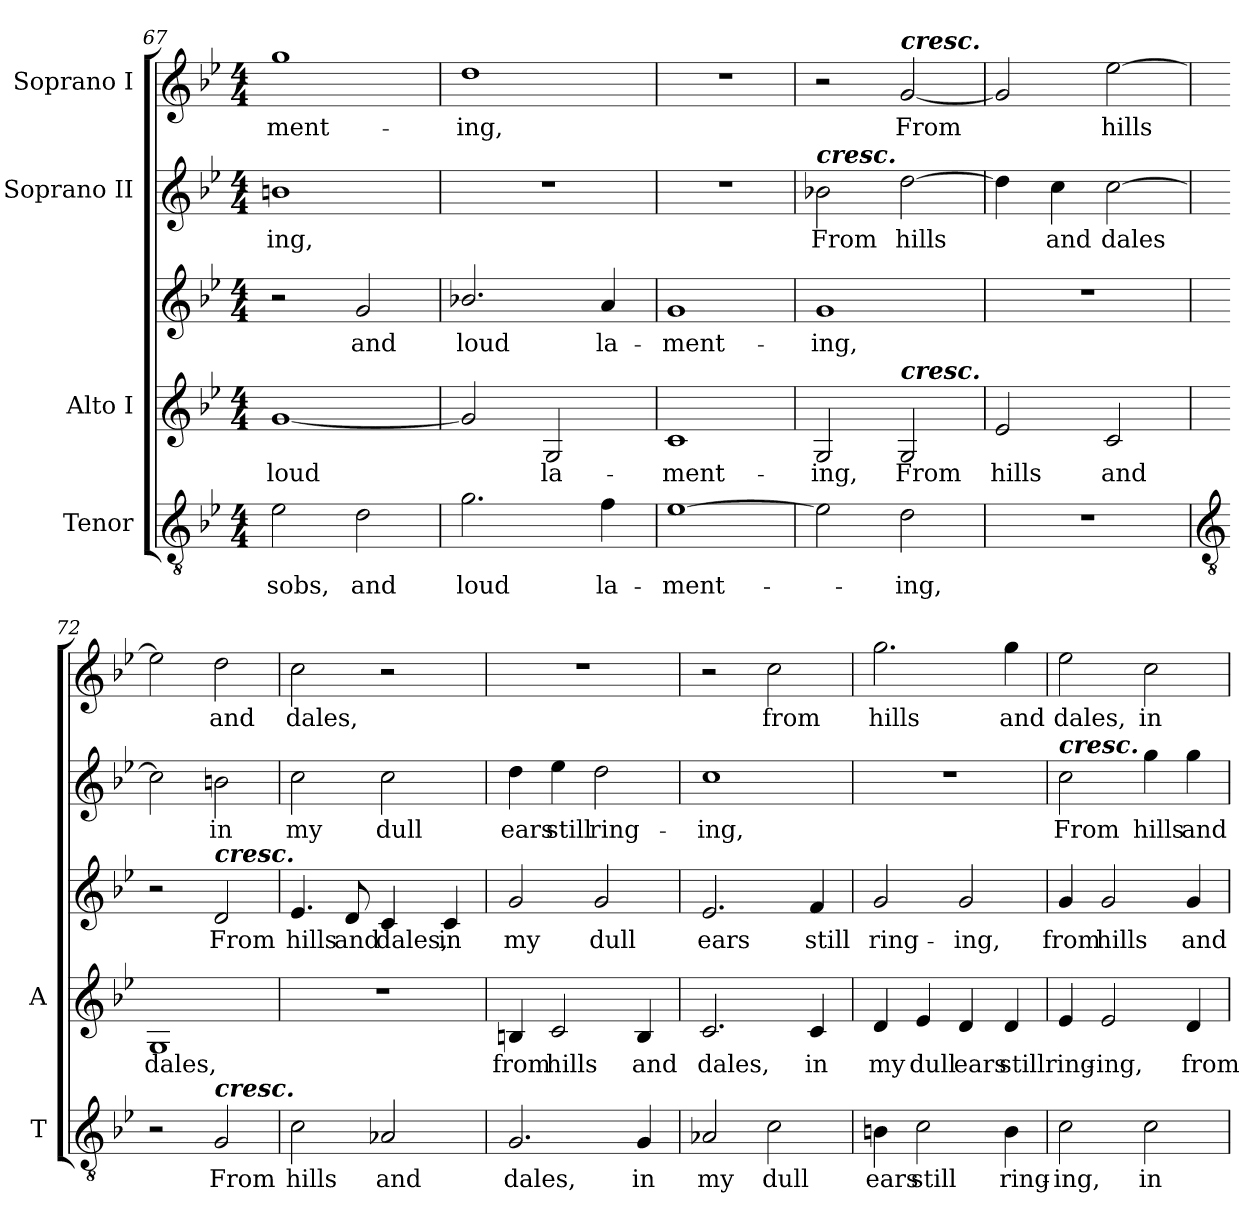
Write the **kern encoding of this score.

**kern	**text	**kern	**text	**kern	**text	**kern	**text	**kern	**text
*part4	*part4	*part3	*part3	*part3	*part3	*part2	*part2	*part1	*part1
*staff5	*staff5	*staff4	*staff4	*staff3	*staff3	*staff2	*staff2	*staff1	*staff1
*I"Tenor	*	*I"Alto I	*	*	*	*I"Soprano II	*	*I"Soprano I	*
*I'T	*	*I'A	*	*	*	*	*	*	*
*clefGv2	*	*clefG2	*	*clefG2	*	*clefG2	*	*clefG2	*
*k[b-e-]	*	*k[b-e-]	*	*k[b-e-]	*	*k[b-e-]	*	*k[b-e-]	*
*B-:	*	*B-:	*	*B-:	*	*B-:	*	*B-:	*
*M4/4	*	*M4/4	*	*M4/4	*	*M4/4	*	*M4/4	*
=67	=67	=67	=67	=67	=67	=67	=67	=67	=67
!	!LO:LY:b	!	!LO:LY:b	!	!	!	!LO:LY:b	!	!LO:LY:b
2e-	sobs,	[1g	loud	2r	.	1bn	-ing,	1gg	-ment-
!	!LO:LY:b	!	!	!	!LO:LY:b	!	!	!	!
2d	and	.	.	2g	and	.	.	.	.
=68	=68	=68	=68	=68	=68	=68	=68	=68	=68
!	!LO:LY:b	!	!	!	!LO:LY:b	!	!	!	!LO:LY:b
2.g	loud	2g]	.	2.b-X/	loud	1r	.	1dd	-ing,
!	!	!	!LO:LY:b	!	!	!	!	!	!
.	.	2G	-la-	.	.	.	.	.	.
!	!LO:LY:b	!	!	!	!LO:LY:b	!	!	!	!
4f	la-	.	.	4a	la-	.	.	.	.
=69	=69	=69	=69	=69	=69	=69	=69	=69	=69
!	!LO:LY:b	!	!LO:LY:b	!	!LO:LY:b	!	!	!	!
[1e-	-ment-	1c	-ment-	1g	-ment-	1r	.	1r	.
=70	=70	=70	=70	=70	=70	=70	=70	=70	=70
!	!	!	!	!	!	!LO:TX:a:Bi:t=cresc.	!	!	!
!	!	!	!LO:LY:b	!	!LO:LY:b	!	!LO:LY:b	!	!
2e-]	.	2G	ing,	1g	-ing,	2b-X	From	2r	.
!	!	!	!	!	!	!	!	!LO:TX:a:Bi:t=cresc.	!
!	!	!LO:TX:a:Bi:t=cresc.	!	!	!	!	!	!	!
!	!LO:LY:b	!	!LO:LY:b	!	!	!	!LO:LY:b	!	!LO:LY:b
2d	ing,	2G	From	.	.	[2dd	hills	[2g	From
=71	=71	=71	=71	=71	=71	=71	=71	=71	=71
!	!	!	!LO:LY:b	!	!	!	!	!	!
1r	.	2e-	hills	1r	.	4dd]	.	2g]	.
!	!	!	!	!	!	!	!LO:LY:b	!	!
.	.	.	.	.	.	4cc	and	.	.
!	!	!	!LO:LY:b	!	!	!	!LO:LY:b	!	!LO:LY:b
.	.	2c/	and	.	.	[2cc	dales	[2ee-	hills
!!LO:LB:g=z
=72	=72	=72	=72	=72	=72	=72	=72	=72	=72
*clefGv2	*	*	*	*	*	*	*	*	*
!	!	!	!LO:LY:b	!	!	!	!	!	!
2r	.	1G	dales,	2r	.	2cc]	.	2ee-]	.
!	!	!	!	!LO:TX:a:Bi:t=cresc.	!	!	!	!	!
!LO:TX:a:Bi:t=cresc.	!	!	!	!	!	!	!	!	!
!	!LO:LY:b	!	!	!	!LO:LY:b	!	!LO:LY:b	!	!LO:LY:b
2G	From	.	.	2d	From	2bn	in	2dd	and
=73	=73	=73	=73	=73	=73	=73	=73	=73	=73
!	!LO:LY:b	!	!	!	!LO:LY:b	!	!LO:LY:b	!	!LO:LY:b
2c	hills	1r	.	4.e-	hills	2cc	my	2cc	dales,
!	!	!	!	!	!LO:LY:b	!	!	!	!
.	.	.	.	8d	and	.	.	.	.
!	!LO:LY:b	!	!	!	!LO:LY:b	!	!LO:LY:b	!	!
2A-X/	and	.	.	4c	dales,	2cc	dull	2r	.
!	!	!	!	!	!LO:LY:b	!	!	!	!
.	.	.	.	4c	in	.	.	.	.
=74	=74	=74	=74	=74	=74	=74	=74	=74	=74
!	!LO:LY:b	!	!LO:LY:b	!	!LO:LY:b	!	!LO:LY:b	!	!
2.G	dales,	4Bn	from	2g	my	4dd	ears	1r	.
!	!	!	!LO:LY:b	!	!	!	!LO:LY:b	!	!
.	.	2c/	hills	.	.	4ee-	still	.	.
!	!	!	!	!	!LO:LY:b	!	!LO:LY:b	!	!
.	.	.	.	2g	dull	2dd	ring-	.	.
!	!LO:LY:b	!	!LO:LY:b	!	!	!	!	!	!
4G	in	4B	and	.	.	.	.	.	.
=75	=75	=75	=75	=75	=75	=75	=75	=75	=75
!	!LO:LY:b	!	!LO:LY:b	!	!LO:LY:b	!	!LO:LY:b	!	!
2A-X	my	2.c	dales,	2.e-	ears	1cc	-ing,	2r	.
!	!LO:LY:b	!	!	!	!	!	!	!	!LO:LY:b
2c	dull	.	.	.	.	.	.	2cc	from
!	!	!	!LO:LY:b	!	!LO:LY:b	!	!	!	!
.	.	4c	in	4f	still	.	.	.	.
=76	=76	=76	=76	=76	=76	=76	=76	=76	=76
!	!LO:LY:b	!	!LO:LY:b	!	!LO:LY:b	!	!	!	!LO:LY:b
4Bn	ears	4d	my	2g	ring-	1r	.	2.gg	hills
!	!LO:LY:b	!	!LO:LY:b	!	!	!	!	!	!
2c	still	4e-	dull	.	.	.	.	.	.
!	!	!	!LO:LY:b	!	!LO:LY:b	!	!	!	!
.	.	4d	ears	2g	-ing,	.	.	.	.
!	!LO:LY:b	!	!LO:LY:b	!	!	!	!	!	!LO:LY:b
4B	ring-	4d	still	.	.	.	.	4gg	and
=77	=77	=77	=77	=77	=77	=77	=77	=77	=77
!	!	!	!	!	!	!LO:TX:a:Bi:t=cresc.	!	!	!
!	!LO:LY:b	!	!LO:LY:b	!	!LO:LY:b	!	!LO:LY:b	!	!LO:LY:b
2c	-ing,	4e-	ring-	4g	from	2cc	From	2ee-	dales,
!	!	!	!LO:LY:b	!	!LO:LY:b	!	!	!	!
.	.	2e-	-ing,	2g	hills	.	.	.	.
!	!LO:LY:b	!	!	!	!	!	!LO:LY:b	!	!LO:LY:b
2c	in	.	.	.	.	4gg	hills	2cc	in
!	!	!	!LO:LY:b	!	!LO:LY:b	!	!LO:LY:b	!	!
.	.	4d	from	4g	and	4gg	and	.	.
=	=	=	=	=	=	=	=	=	=
*-	*-	*-	*-	*-	*-	*-	*-	*-	*-
